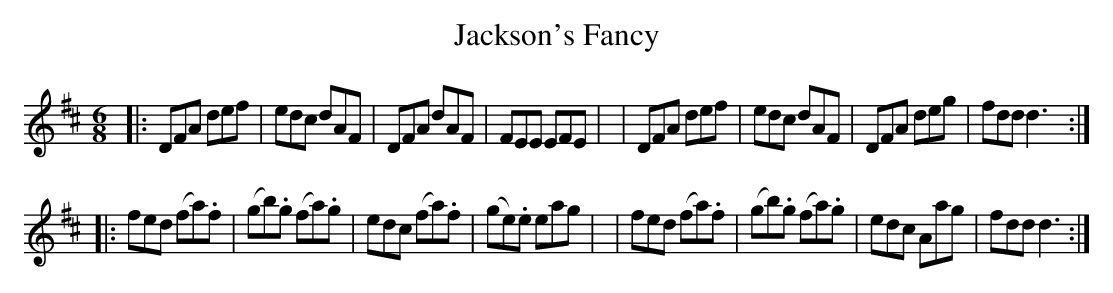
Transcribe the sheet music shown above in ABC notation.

X:1
T: Jackson's Fancy
M: 6/8
L: 1/8
K: D
|: DFA def | edc dAF | DFA dAF | FEE EFE |\
|  DFA def | edc dAF | DFA deg | fdd d3 :|
|: fed (fa).f | (gb).g (fa).g | edc (fa).f | (ge).e eag |\
|  fed (fa).f | (gb).g (fa).g | edc Aag | fdd d3 :|
